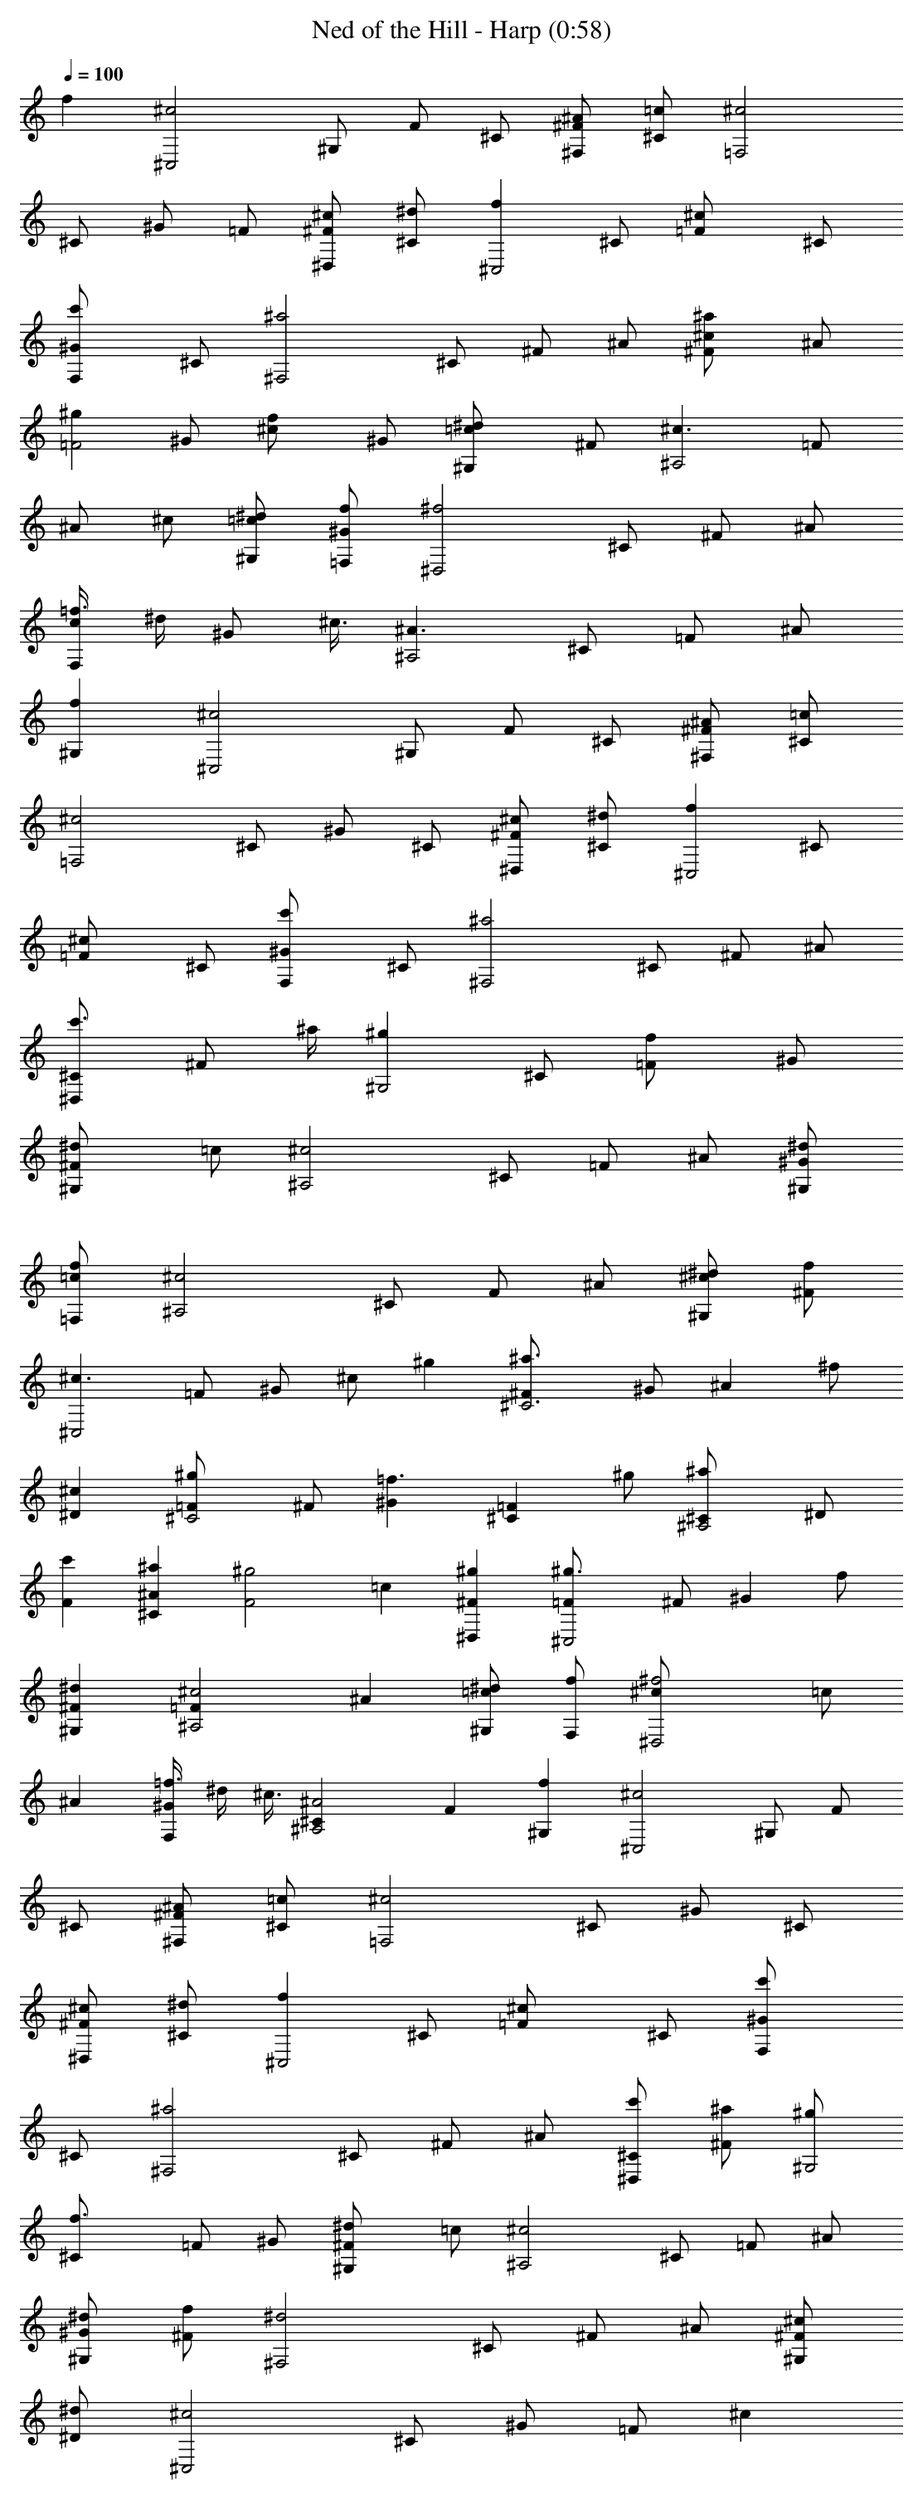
X:1
T:Ned of the Hill - Harp (0:58)
L:1/4
Q:100
K:C
f [^c2^C,2z/2] ^G,/2 F/2 ^C/2 [^A/2^F/2^F,] [=c/2^C/2] [^c2=F,2z/2]
^C/2 ^G/2 =F/2 [^c/2^F/2^D,] [^d/2^C/2] [f^C,2z/2] ^C/2 [^c=F/2] ^C/2
[c'^G/2F,] ^C/2 [^a2^F,2z/2] ^C/2 ^F/2 ^A/2 [^a^c/2^F] ^A/2
[^g=F2z/2] ^G/2 [f^c/2] ^G/2 [^d=c/2^G,] ^F/2 [^c3/2^A,2z/2] =F/2
^A/2 ^c/2 [^d/2=c/2^G,/2] [f/2^G/2=F,/2] [^f2^D,2z/2] ^C/2 ^F/2 ^A/2
[=f3/8c/2F,] [^d/4z/8] [^G/2z/8] ^c3/8 [^A3/2^A,2z/2] ^C/2 =F/2 ^A/2
[f^G,] [^c2^C,2z/2] ^G,/2 F/2 ^C/2 [^A/2^F/2^F,] [=c/2^C/2]
[^c2=F,2z/2] ^C/2 ^G/2 ^C/2 [^c/2^F/2^D,] [^d/2^C/2] [f^C,2z/2] ^C/2
[^c=F/2] ^C/2 [c'^G/2F,] ^C/2 [^a2^F,2z/2] ^C/2 ^F/2 ^A/2
[c'3/4^C/2^D,] [^F/2z/4] ^a/4 [^g^G,2z/2] ^C/2 [f=F/2] ^G/2
[^d^F/2^G,] =c/2 [^c2^A,2z/2] ^C/2 =F/2 ^A/2 [^d/2^G/2^G,/2]
[f/2=c/2=F,/2] [^c2^A,2z/2] ^C/2 F/2 ^A/2 [^d/2^c/2^G,] [f/2^F/2]
[^c3/2^C,2z/2] =F/2 ^G/2 ^c/2 ^g [^a3/2^F/2^C3] ^G/2 [^Az/2] ^f/2
[^c^D] [^g=F/2^C2] ^F/2 [=f3/2^G] [=F^Cz/2] ^g/2 [^a^C/2^A,2] ^D/2
[c'F] [^a^A^C] [^g2F2z] =c [^g^F^D,] [^g3/2=F/2^C,2] ^F/2 [^Gz/2] f/2
[^d^F^G,] [^c2=F^A,2] ^A [^d/2=c^G,/2] [f/2F,/2] [^f2^c/2^D,2] =c/2
^A [=f3/8^GF,] ^d/4 ^c3/8 [^A2^C^A,2] F [f^G,] [^c2^C,2z/2] ^G,/2 F/2
^C/2 [^A/2^F/2^F,] [=c/2^C/2] [^c2=F,2z/2] ^C/2 ^G/2 ^C/2
[^c/2^F/2^D,] [^d/2^C/2] [f^C,2z/2] ^C/2 [^c=F/2] ^C/2 [c'^G/2F,]
^C/2 [^a2^F,2z/2] ^C/2 ^F/2 ^A/2 [c'/2^C/2^D,] [^a/2^F/2] [^g/2^G,2]
[f3/2^C/2] =F/2 ^G/2 [^d^F/2^G,] =c/2 [^c2^A,2z/2] ^C/2 =F/2 ^A/2
[^d/2^G/2^G,] [f/2^F/2] [^d2^F,2z/2] ^C/2 ^F/2 ^A/2 [^c/2^F/2^G,]
[^d/2^D/2] [^c2^C,2z/2] ^C/2 ^G/2 =F/2 ^c
